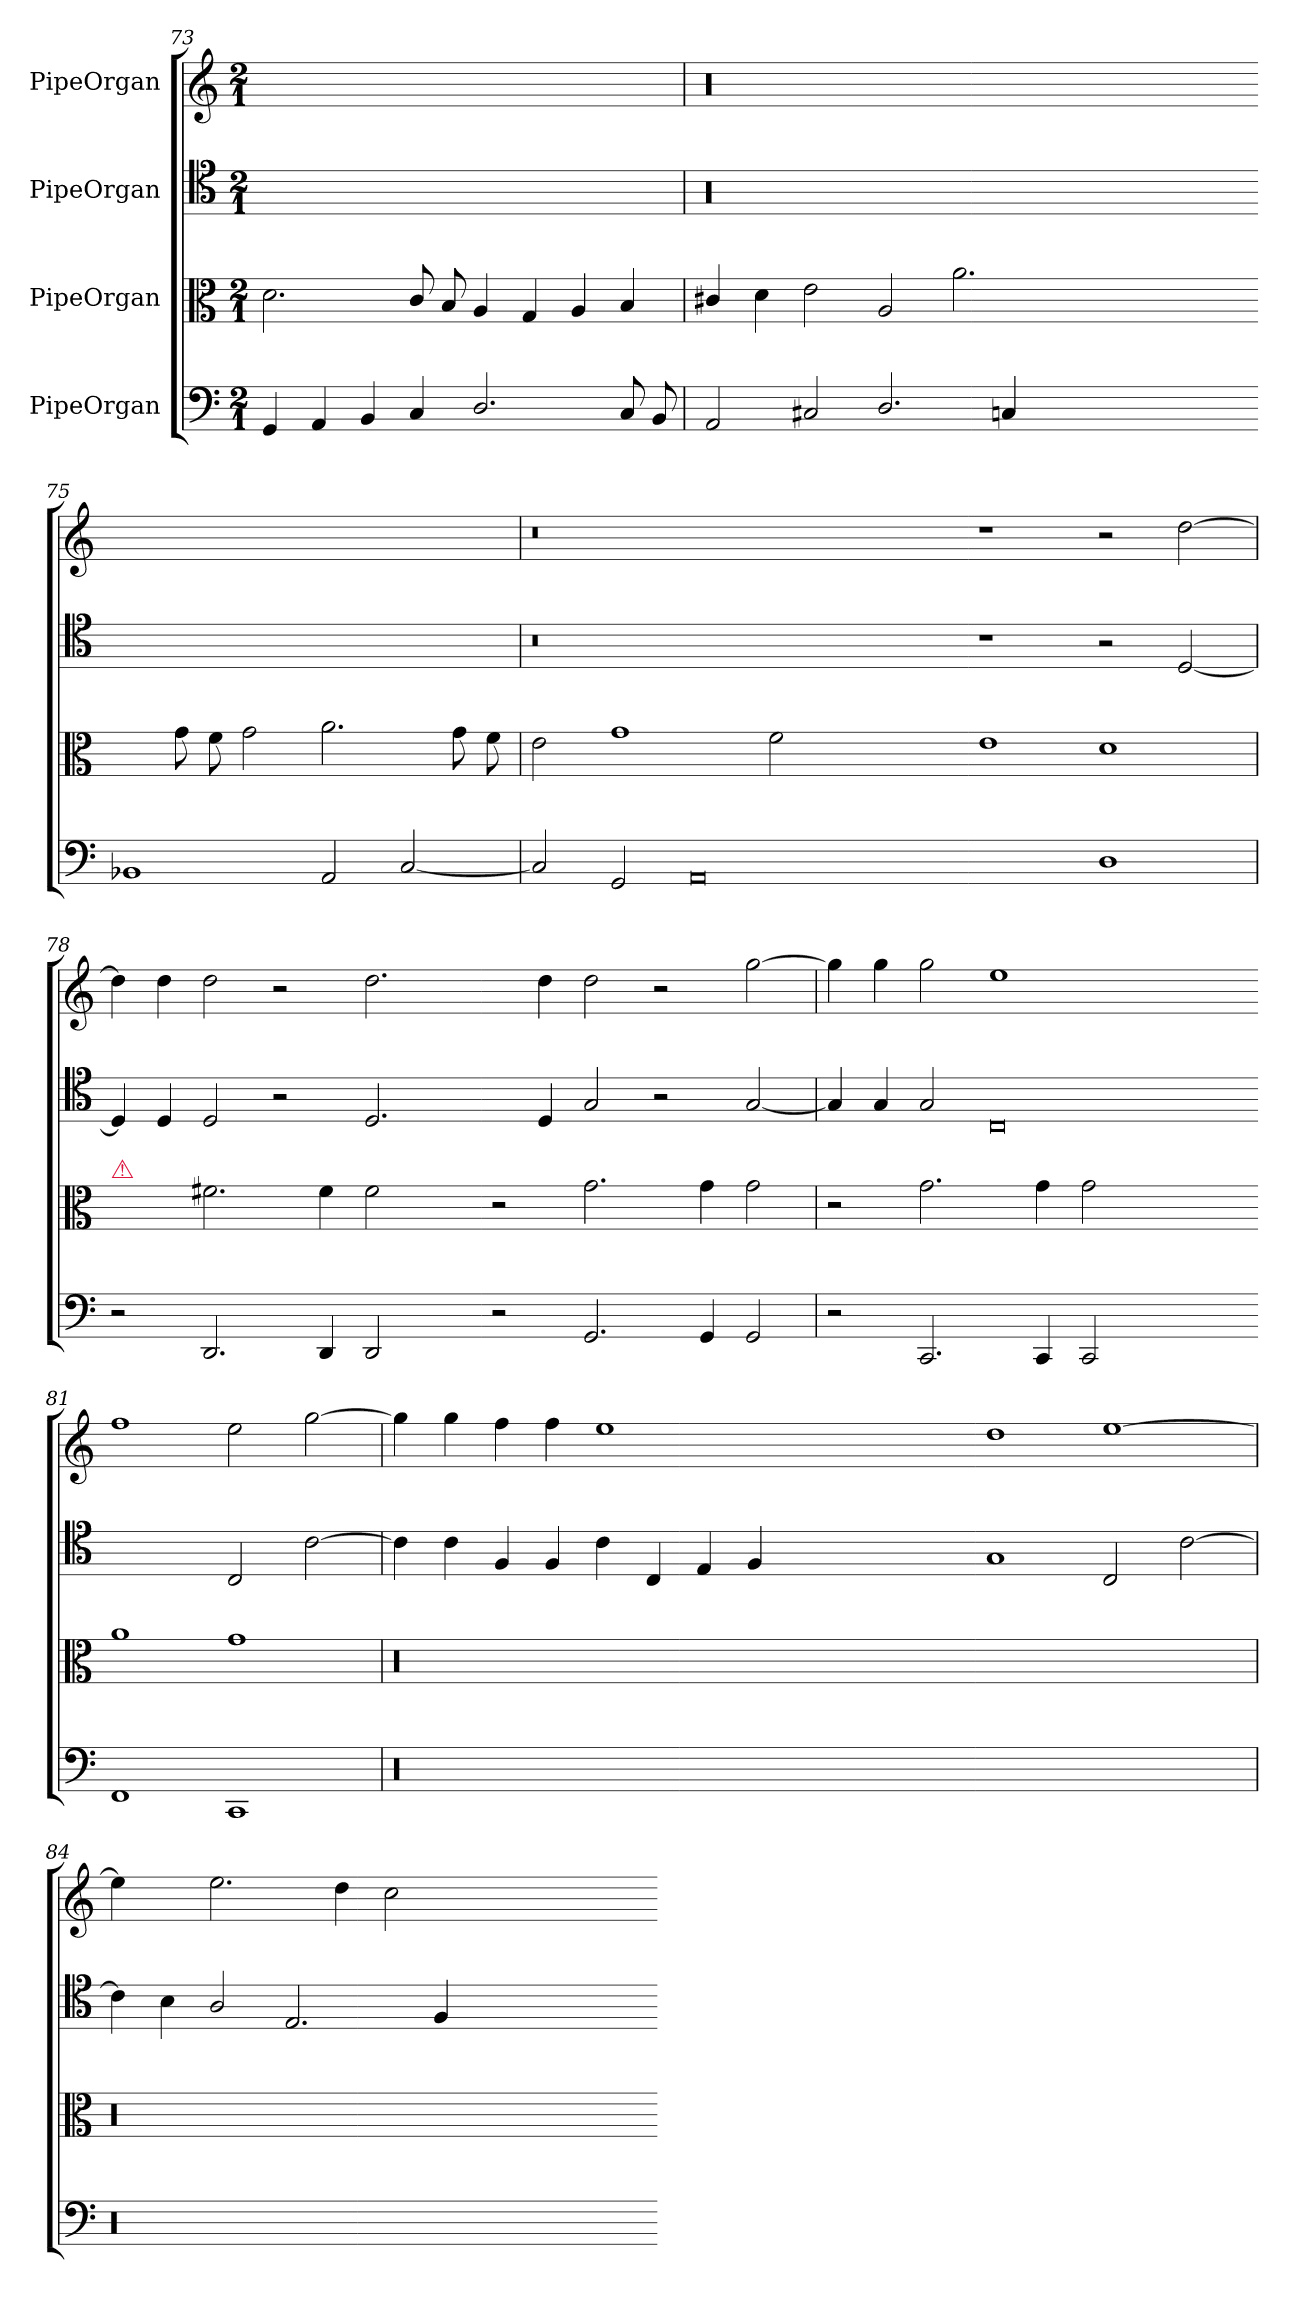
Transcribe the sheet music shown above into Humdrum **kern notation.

**kern	**kern	**kern	**kern
*part4	*part3	*part2	*part1
*staff4	*staff3	*staff2	*staff1
*I"PipeOrgan	*I"PipeOrgan	*I"PipeOrgan	*I"PipeOrgan
*clefF4	*clefC3	*clefC4	*clefG2
*k[]	*k[]	*k[]	*k[]
*C:	*C:	*C:	*C:
*M2/1	*M2/1	*M2/1	*M2/1
=73	=73	=73	=73
4GG/	2.d\	0ryy	0ryy
4AA/	.	.	.
4BB/	.	.	.
4C/	8c/	.	.
.	8B/	.	.
2.D/	4A/	.	.
.	4G/	.	.
.	4A/	.	.
8C/	4B/	.	.
8BB/	.	.	.
=74	=74	=74	=74
2AA/	4c#X/	00r	00r
.	4d\	.	.
2C#X/	2e\	.	.
2.D/	2A/	.	.
.	2.a\	.	.
4Cn/	.	.	.
0ryy	.	.	.
.	1..ryy	.	.
=75-	=75-	=75-	=75-
1BB-X	4ryy	0ryy	0ryy
.	8g\	.	.
.	8f\	.	.
.	2g\	.	.
2AA/	2.a\	.	.
[2C/	.	.	.
.	8g\	.	.
.	8f\	.	.
=76	=76	=76	=76
2C/]	2e\	0r	0r
2GG/	1g	.	.
0AA	.	.	.
.	2f\	.	.
.	1ryy	1ryy	1ryy
=77-	=77-	=77-	=77-
1ryy	1e	1r	1r
1D	1d	2r	2r
.	.	[2D/	[2dd\
=78	=78	=78	=78
!	!LO:TX:a:color=crimson:t=⚠	!	!
2r	2ryy	4D!/]	4dd!\]
.	.	4D/	4dd\
2.DD/	2.f#X\	2D/	2dd\
.	.	2r	2r
4DD/	4f#\	.	.
2DD/	2f#\	2.D/	2.dd\
4ryy	4ryy	.	.
=79-	=79-	=79-	=79-
2r	2r	4ryy	4ryy
.	.	4D/	4dd\
2.GG/	2.g\	2G/	2dd\
.	.	2r	2r
4GG/	4g\	.	.
2GG/	2g\	[2G/	[2gg\
=80	=80	=80	=80
2r	2r	4G!/]	4gg!\]
.	.	4G/	4gg\
2.CC/	2.g\	2G/	2gg\
.	.	0C	1ee
4CC/	4g\	.	.
2CC/	2g\	.	.
1ryy	1ryy	.	1ryy
=81-	=81-	=81-	=81-
1FF	1a	1ryy	1ff
1CC	1g	2C/	2ee\
.	.	[2c\	[2gg\
=82	=82	=82	=82
00r	00r	4c!\]	4gg!\]
.	.	4c\	4gg\
.	.	4F/	4ff\
.	.	4F/	4ff\
.	.	4c\	1ee
.	.	4C/	.
.	.	4E/	.
.	.	4F/	.
.	.	0ryy	0ryy
=83-	=83-	=83-	=83-
0ryy	0ryy	1G	1dd
.	.	2C/	[1ee
.	.	[2c\	.
=84	=84	=84	=84
!	!	!	!LO:N:vis=4
00r	00r	4c!\]	2ee!\]
.	.	4B\	.
.	.	2A/	2.ee\
.	.	2.E/	.
.	.	.	4dd\
.	.	.	2cc\
.	.	4F/	.
.	.	0ryy	0ryy
=-	=-	=-	=-
*-	*-	*-	*-
